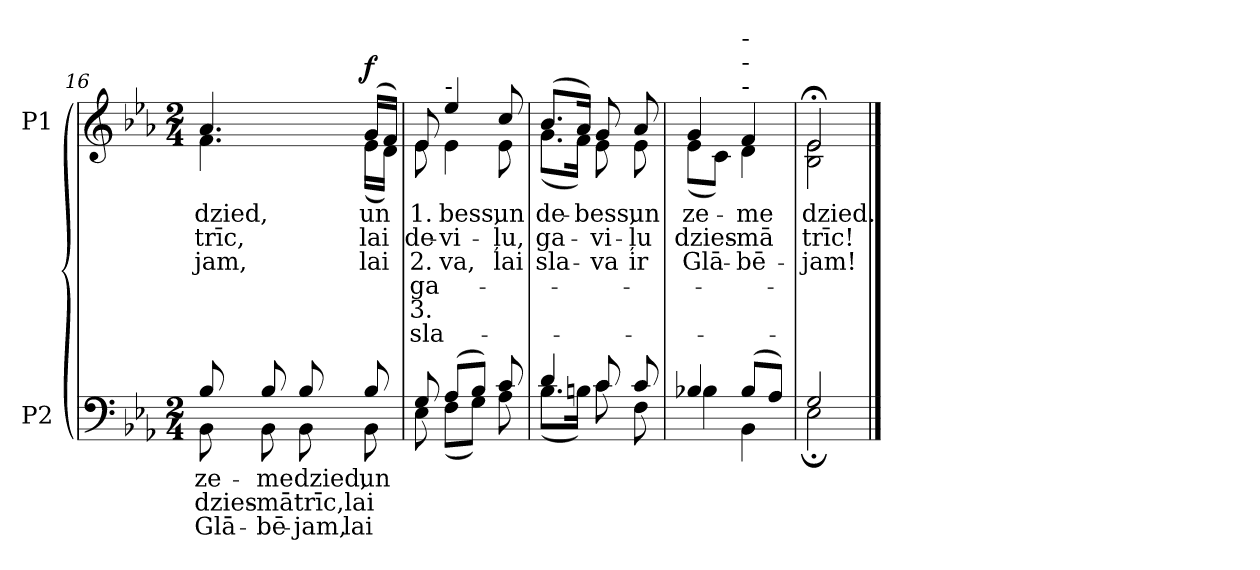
**kern	**text	**text	**text	**kern	**text	**text	**text	**text	**text	**text	**dynam
*part2	*part2	*part2	*part2	*part1	*part1	*part1	*part1	*part1	*part1	*part1	*part1
*staff2	*staff2	*staff2	*staff2	*staff1	*staff1	*staff1	*staff1	*staff1	*staff1	*staff1	*staff1
*I"P2	*	*	*	*I"P1	*	*	*	*	*	*	*
*clefF4	*	*	*	*clefG2	*	*	*	*	*	*	*
*k[b-e-a-]	*	*	*	*k[b-e-a-]	*	*	*	*	*	*	*
*E-:	*	*	*	*E-:	*	*	*	*	*	*	*
*M2/4	*	*	*	*M2/4	*	*	*	*	*	*	*
=16	=16	=16	=16	=16	=16	=16	=16	=16	=16	=16	=16
!	!LO:LY:b:color=#000000	!LO:LY:b:color=#000000	!LO:LY:b:color=#000000	!	!	!	!	!	!	!	!
*^	*	*	*	*	*	*	*	*	*	*	*
!	!	!	!	!	!	!LO:LY:b:color=#000000	!LO:LY:b:color=#000000	!LO:LY:b:color=#000000	!	!	!	!
*	*	*	*	*	*^	*	*	*	*	*	*	*
8B-i/	8BB-i\	ze-	-dzies-	Glā-	4.a-i/	4.fi\	dzied,	trīc,	-jam,	.	.	.	.
!	!	!LO:LY:b:color=#000000	!LO:LY:b:color=#000000	!LO:LY:b:color=#000000	!	!	!	!	!	!	!	!	!
8B-i/	8BB-i\	-me	-mā	-bē-	.	.	.	.	.	.	.	.	.
!	!	!LO:LY:b:color=#000000	!LO:LY:b:color=#000000	!LO:LY:b:color=#000000	!	!	!	!	!	!	!	!	!
8B-i/	8BB-i\	dzied,	trīc,	-jam,	.	.	.	.	.	.	.	.	.
!	!	!LO:LY:b:color=#000000	!LO:LY:b:color=#000000	!LO:LY:b:color=#000000	!	!	!	!	!	!	!	!	!
!	!	!	!	!	!	!	!LO:LY:b:color=#000000	!LO:LY:b:color=#000000	!LO:LY:b:color=#000000	!	!	!	!
8B-i/	8BB-i\	un	lai	lai	(16gi/LL	(16e-i\LL	un	lai	lai	.	.	.	f
.	.	.	.	.	16fi/JJ)	16di\JJ)	.	.	.	.	.	.	.
!!LO:LB:g=z	!!
=17	=17	=17	=17	=17	=17	=17	=17	=17	=17	=17	=17	=17	=17
!	!	!	!	!	!	!	!LO:LY:b:color=#000000	!LO:LY:b:color=#000000	!LO:LY:b:color=#000000	!LO:LY:b:color=#000000	!LO:LY:b:color=#000000	!LO:LY:b:color=#000000	!
8Gi/	8E-i\	.	.	.	8e-i/	8e-i\	1.	de-	2.	ga-	3.	sla-	.
!	!	!	!	!	!LO:TX:a:t=-	!	!	!	!	!	!	!	!
!	!	!	!	!	!	!	!LO:LY:b:color=#000000	!LO:LY:b:color=#000000	!LO:LY:b:color=#000000	!	!	!	!
(8A-i/L	(8Fi\L	.	.	.	4ee-i/	4e-i\	-bess,	-vi-	-va,	.	.	.	.
8B-i/J)	8Gi\J)	.	.	.	.	.	.	.	.	.	.	.	.
!	!	!	!	!	!	!	!LO:LY:b:color=#000000	!LO:LY:b:color=#000000	!LO:LY:b:color=#000000	!	!	!	!
8ci/	8A-i\	.	.	.	8cci/	8e-i\	un	-ļu,	lai	.	.	.	.
=18	=18	=18	=18	=18	=18	=18	=18	=18	=18	=18	=18	=18	=18
!	!	!	!	!	!	!	!LO:LY:b:color=#000000	!LO:LY:b:color=#000000	!LO:LY:b:color=#000000	!	!	!	!
4di/	(8.B-i\L	.	.	.	(8.b-i/L	(8.gi\L	de-	ga-	sla-	.	.	.	.
.	16Bni\Jk)	.	.	.	16a-i/Jk)	16fi\Jk)	.	.	.	.	.	.	.
!	!	!	!	!	!	!	!LO:LY:b:color=#000000	!LO:LY:b:color=#000000	!LO:LY:b:color=#000000	!	!	!	!
8ci/	8ci\	.	.	.	8gi/	8e-i\	-bess,	-vi-	-va	.	.	.	.
!	!	!	!	!	!	!	!LO:LY:b:color=#000000	!LO:LY:b:color=#000000	!LO:LY:b:color=#000000	!	!	!	!
8ci/	8Fi\	.	.	.	8a-i/	8e-i\	un	-ļu	ir	.	.	.	.
=19	=19	=19	=19	=19	=19	=19	=19	=19	=19	=19	=19	=19	=19
!	!	!	!	!	!	!	!LO:LY:b:color=#000000	!LO:LY:b:color=#000000	!LO:LY:b:color=#000000	!	!	!	!
4B-Xi/	4B-i\	.	.	.	4gi/	(8e-i\L	ze-	dzies-	Glā-	.	.	.	.
.	.	.	.	.	.	8ci\J)	.	.	.	.	.	.	.
!	!	!	!	!	!LO:TX:a:t=-	!	!	!	!	!	!	!	!
!	!	!	!	!	!LO:TX:a:t=-	!	!	!	!	!	!	!	!
!	!	!	!	!	!LO:TX:a:t=-	!	!	!	!	!	!	!	!
!	!	!	!	!	!	!	!LO:LY:b:color=#000000	!LO:LY:b:color=#000000	!LO:LY:b:color=#000000	!	!	!	!
(8B-i/L	4BB-i\	.	.	.	4fi/	4di\	-me	-mā	-bē-	.	.	.	.
8A-i/J)	.	.	.	.	.	.	.	.	.	.	.	.	.
=20	=20	=20	=20	=20	=20	=20	=20	=20	=20	=20	=20	=20	=20
!	!	!	!	!	!	!	!LO:LY:b:color=#000000	!LO:LY:b:color=#000000	!LO:LY:b:color=#000000	!	!	!	!
2Gi/	2E-;i\	.	.	.	2e-;i/	2B-i\ 2e-i	dzied.	trīc!	-jam!	.	.	.	.
*v	*v	*	*	*	*	*	*	*	*	*	*	*	*
*	*	*	*	*v	*v	*	*	*	*	*	*	*
==	==	==	==	==	==	==	==	==	==	==	==
*-	*-	*-	*-	*-	*-	*-	*-	*-	*-	*-	*-
